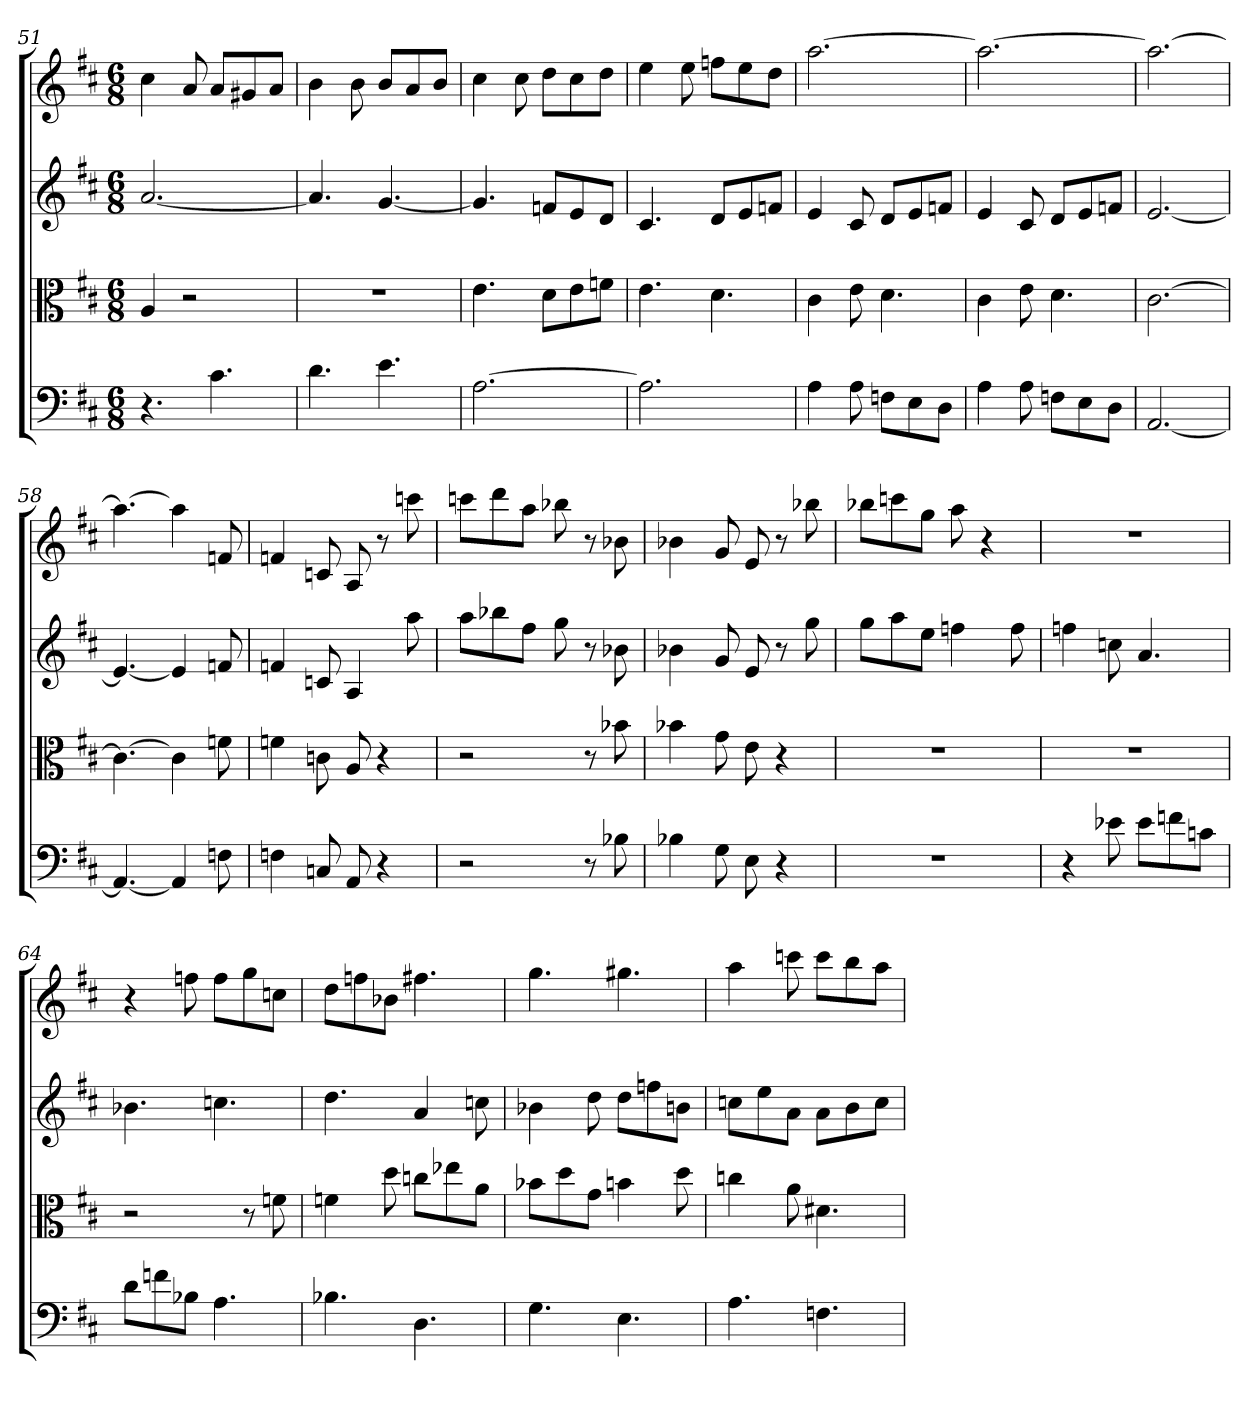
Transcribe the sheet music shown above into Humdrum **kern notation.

**kern	**kern	**kern	**kern
*part4	*part3	*part2	*part1
*staff4	*staff3	*staff2	*staff1
*clefF4	*clefC3	*	*
*k[f#c#]	*k[f#c#]	*k[f#c#]	*k[f#c#]
*D:	*D:	*D:	*D:
*M6/8	*M6/8	*M6/8	*M6/8
=51	=51	=51	=51
4.r	4A	[2.a	4cc#
.	2r	.	8a
4.c#	.	.	8aL
.	.	.	8g#X
.	.	.	8aJ
=52	=52	=52	=52
4.d	2.r	4.a]	4b
.	.	.	8b
4.e	.	[4.g	8bL
.	.	.	8a
.	.	.	8bJ
=53	=53	=53	=53
[2.A	4.e	4.g]	4cc#
.	.	.	8cc#
.	8d\L	8fnL	8ddL
.	8e\	8e	8cc#
.	8fn\J	8dJ	8ddJ
=54	=54	=54	=54
2.A]	4.e	4.c#	4ee
.	.	.	8ee
.	4.d	8dL	8ffnL
.	.	8e	8ee
.	.	8fnJ	8ddJ
=55	=55	=55	=55
4A	4c#	4e	[2.aa
8A	8e	8c#	.
8Fn\L	4.d	8dL	.
8E\	.	8e	.
8D\J	.	8fnJ	.
=56	=56	=56	=56
4A	4c#	4e	2.aa_
8A	8e	8c#	.
8Fn\L	4.d	8dL	.
8E\	.	8e	.
8D\J	.	8fnJ	.
=57	=57	=57	=57
[2.AA	[2.c#	[2.e	2.aa_
=58	=58	=58	=58
4.AA_	4.c#_	4.e_	4.aa_
4AA]	4c#]	4e]	4aa]
8Fn	8fn	8fn	8fn
=59	=59	=59	=59
4Fn	4fn	4fn	4fn
8Cn	8cn	8cn	8cn
8AA	8A	4A	8A
4r	4r	.	8r
.	.	8aa	8cccn
=60	=60	=60	=60
2r	2r	8aaL	8cccnL
.	.	8bb-X	8ddd
.	.	8ff#J	8aaJ
.	.	8gg	8bb-X
8r	8r	8r	8r
8B-X	8b-X	8b-X	8b-X
=61	=61	=61	=61
4B-X	4b-X	4b-X	4b-X
8G	8g	8g	8g
8E	8e	8e	8e
4r	4r	8r	8r
.	.	8gg	8bb-X
=62	=62	=62	=62
2.r	2.r	8ggL	8bb-XL
.	.	8aa	8cccn
.	.	8eeJ	8ggJ
.	.	4ffn	8aa
.	.	.	4r
.	.	8ff	.
=63	=63	=63	=63
4r	2.r	4ffn	2.r
8e-X	.	8ccn	.
8e-\L	.	4.a	.
8fn\	.	.	.
8cn\J	.	.	.
=64	=64	=64	=64
8d\L	2r	4.b-X	4r
8fn\	.	.	.
8B-X\J	.	.	8ffn
4.A	.	4.ccn	8ffL
.	8r	.	8gg
.	8fn	.	8ccnJ
=65	=65	=65	=65
4.B-X	4fn	4.dd	8ddL
.	.	.	8ffn
.	8dd	.	8b-XJ
4.D	8ccn\L	4a	4.ff#X
.	8ee-X\	.	.
.	8a\J	8ccn	.
=66	=66	=66	=66
4.G	8b-X\L	4b-X	4.gg
.	8dd\	.	.
.	8g\J	8dd	.
4.E	4bn	8ddL	4.gg#X
.	.	8ffn	.
.	8dd	8bnJ	.
=67	=67	=67	=67
4.A	4ccn	8ccnL	4aa
.	.	8ee	.
.	8a	8aJ	8cccn
4.Fn	4.d#X	8aL	8cccL
.	.	8b	8bb
.	.	8ccJ	8aaJ
=	=	=	=
*-	*-	*-	*-
